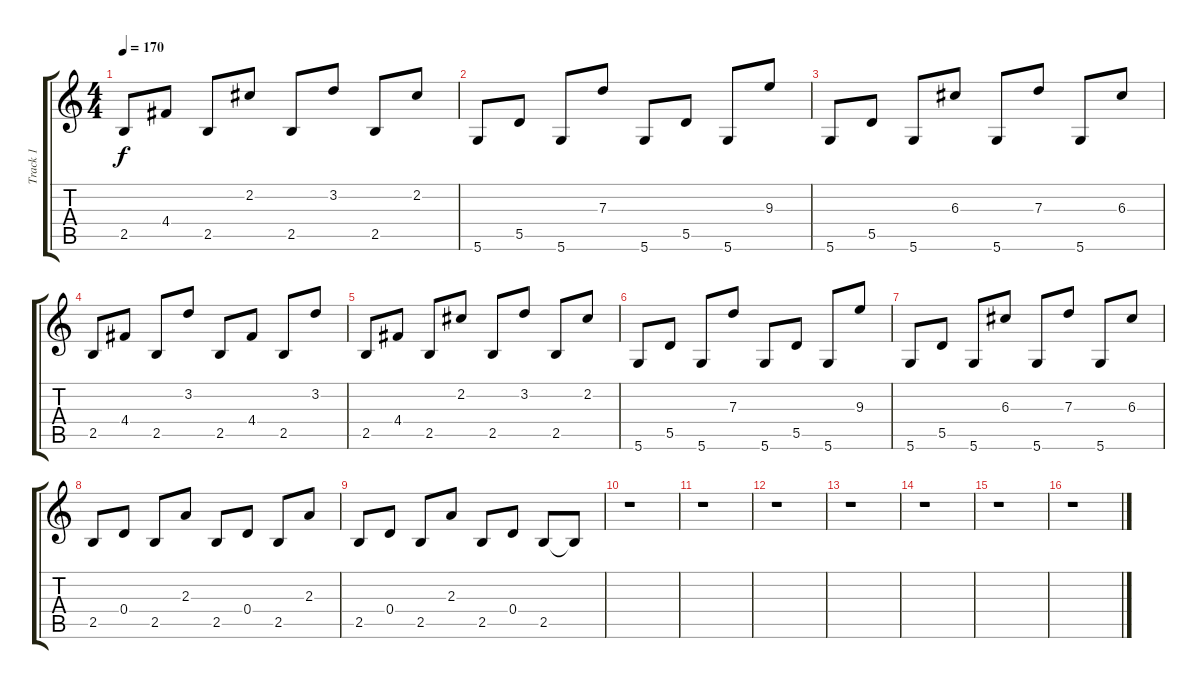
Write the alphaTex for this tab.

\track ("Track 1" "Track 1") {instrument acousticguitarsteel}
\staff {score tabs}
\tuning (E4 B3 G3 D3 A2 D2) {hide}
\ts (4 4)
\tempo 170
\clef g2
\ks c
2.5.8{dy f} 4.4.8 2.5.8 2.2.8 2.5.8 3.2.8 2.5.8 2.2.8 |
5.6.8 5.5.8 5.6.8 7.3.8 5.6.8 5.5.8 5.6.8 9.3.8 |
5.6.8 5.5.8 5.6.8 6.3.8 5.6.8 7.3.8 5.6.8 6.3.8 |
2.5.8 4.4.8 2.5.8 3.2.8 2.5.8 4.4.8 2.5.8 3.2.8 |
2.5.8 4.4.8 2.5.8 2.2.8 2.5.8 3.2.8 2.5.8 2.2.8 |
5.6.8 5.5.8 5.6.8 7.3.8 5.6.8 5.5.8 5.6.8 9.3.8 |
5.6.8 5.5.8 5.6.8 6.3.8 5.6.8 7.3.8 5.6.8 6.3.8 |
2.5.8 0.4.8 2.5.8 2.3.8 2.5.8 0.4.8 2.5.8 2.3.8 |
2.5.8 0.4.8 2.5.8 2.3.8 2.5.8 0.4.8 2.5.8 2.5{t}.8 |
r.1 |
r.1 |
r.1 |
r.1 |
r.1 |
r.1 |
r.1
